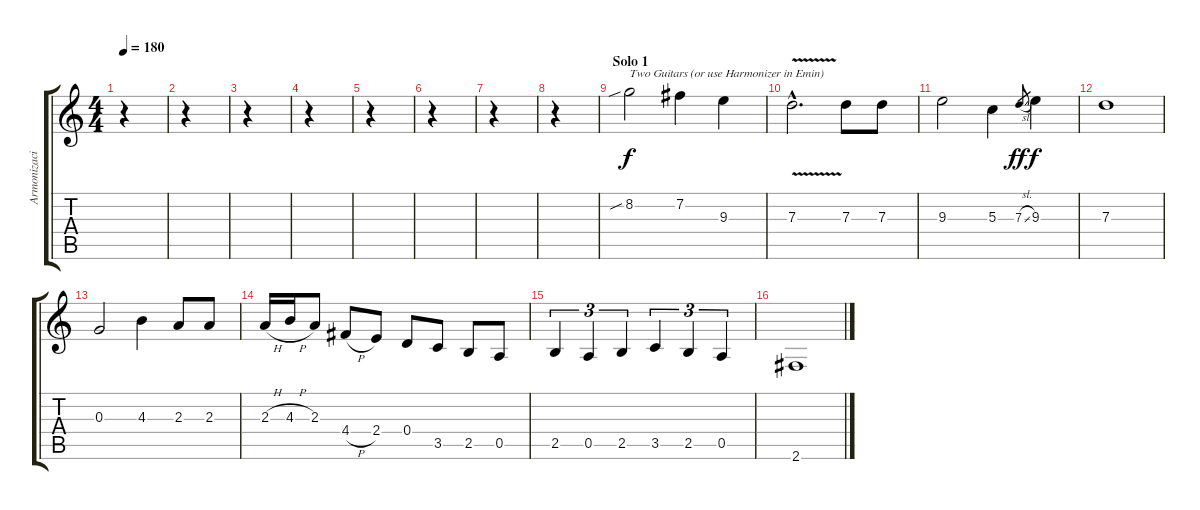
\track ("Armonizaciones" "Armonizaci") {instrument distortionguitar}
\staff {score tabs}
\tuning (E4 B3 G3 D3 A2 E2) {hide}
\ts (4 4)
\tempo 180
\clef g2
\ks c
r.4{dy f} |
r.4 |
r.4 |
r.4 |
r.4 |
r.4 |
r.4 |
r.4 |
\section ("" "Solo 1")
8.2{sib}.2{txt "Two Guitars (or use Harmonizer in Emin)"} 7.2.4 9.3.4 |
7.3{v hac}.2{d} 7.3.8 7.3.8 |
9.3.2 5.3.4 7.3{sl}.8{gr dy ff} 9.3.4{dy f} |
7.3.1 |
0.3.2 4.3.4 2.3.8 2.3.8 |
2.3{h}.16 4.3{h}.16 2.3.8 4.4{h}.8 2.4.8 0.4.8 3.5.8 2.5.8 0.5.8 |
2.5.4{tu (3 2)} 0.5.4{tu (3 2)} 2.5.4{tu (3 2)} 3.5.4{tu (3 2)} 2.5.4{tu (3 2)} 0.5.4{tu (3 2)} |
2.6.1
